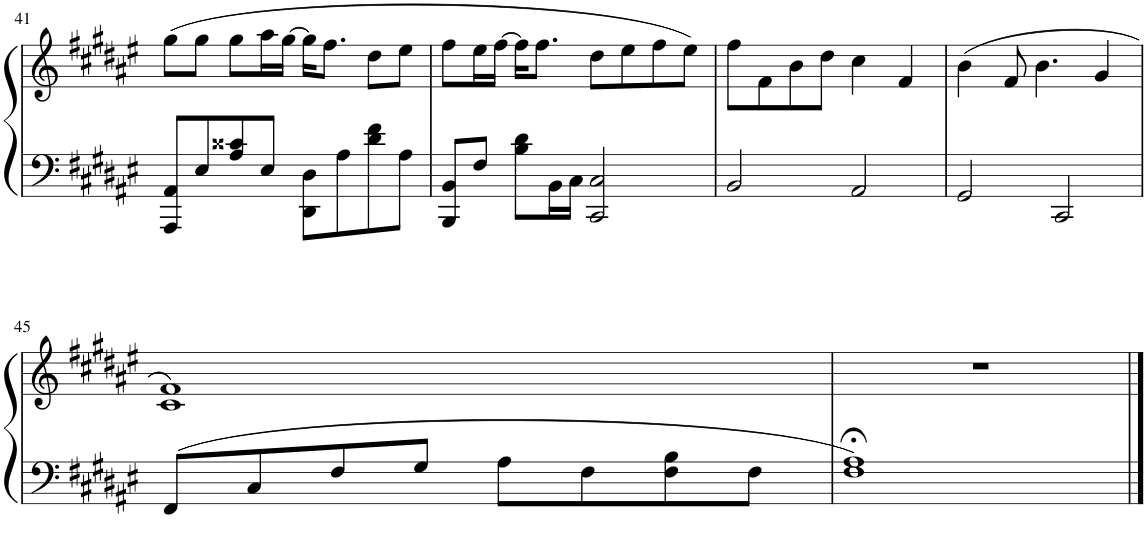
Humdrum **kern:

**kern	**kern
*part1	*part1
*staff2	*staff1
*I"Piano	*
*I'Pno.	*
!!LO:PB:g=z
*clefF4	*clefG2
*k[f#c#g#d#a#e#]	*k[f#c#g#d#a#e#]
*M4/4	*M4/4
*met(c)	*met(c)
=41	=41
8AAA#/ 8AA#/L	(8gg#\L
8E#/	8gg#\J
8A#/ 8c##X/	8gg#\L
8E#/J	16aa#\L
.	[16gg#\JJ
8DD#\ 8D#\L	16gg#\KL]
.	8.ff#\J
8A#\	.
8d#\ 8f#\	8dd#\L
8A#\J	8ee#\J
=42	=42
8BBB/ 8BB/L	8ff#\L
8F#/J	16ee#\L
.	[16ff#\JJ
8B\ 8d#\L	16ff#\KL]
.	8.ff#\J
16BB\L	.
16C#\JJ	.
2CC#/ 2C#/	8dd#\L
.	8ee#\
.	8ff#\
.	8ee#\J)
=43	=43
2BB/	8ff#\L
.	8f#\
.	8b\
.	8dd#\J
2AA#/	4cc#\
.	4f#/
=44	=44
2GG#/	(4b\
.	8f#/
.	4.b\
2CC#/	.
.	4g#/
!!LO:LB:g=z
=45	=45
8FF#/L	1c# 1f#)
8C#/	.
8F#/	.
8G#/J	.
8A#\L	.
8F#\	.
8F#\ 8B\	.
8F#\J	.
=46	=46
1F#;< 1A#;<	1r
==	==
*-	*-
